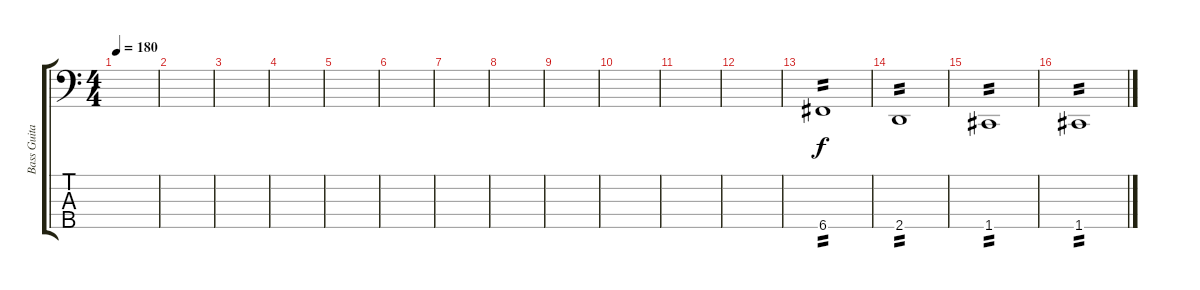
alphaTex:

\track ("Bass Guitar" "Bass Guita") {instrument electricbasspick}
\staff {score tabs}
\tuning (Ab2 Eb2 Bb1 F1 C1) {hide}
\ts (4 4)
\tempo 180
\clef f4
\ks c
|
|
|
|
|
|
|
|
|
|
|
|
6.5.1{tp 2} |
2.5.1{tp 2} |
1.5.1{tp 2} |
1.5.1{tp 2}
